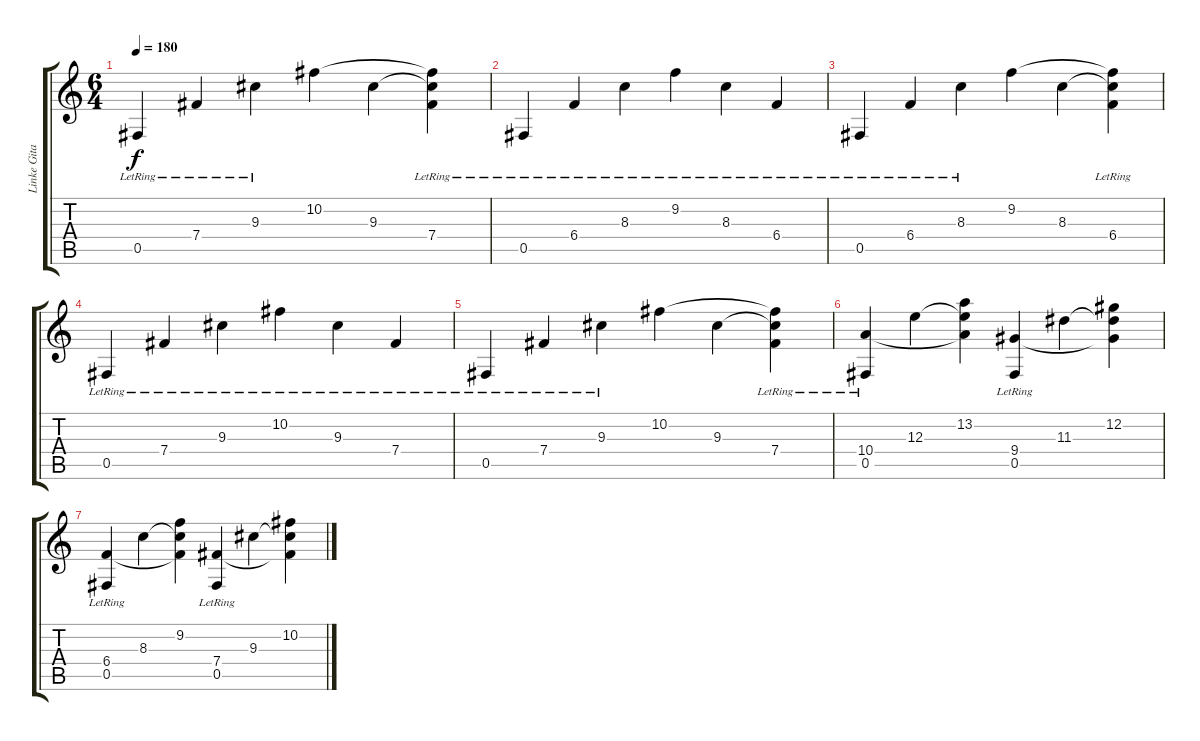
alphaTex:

\track ("Linke Gitarre" "Linke Gita") {instrument distortionguitar}
\staff {score tabs}
\tuning (Db4 Ab3 E3 B2 Gb2 Db2) {hide}
\ts (6 4)
\tempo 180
\clef g2
\ks c
0.5{lr}.4{dy f} 7.4{lr}.4 9.3{lr}.4 10.2.4 9.3.4 (10.2{t} 9.3{t} 7.4{lr}).4 |
0.5{lr}.4{volume 8} 6.4{lr}.4 8.3{lr}.4 9.2{lr}.4 8.3{lr}.4 6.4{lr}.4 |
0.5{lr}.4 6.4{lr}.4 8.3{lr}.4 9.2.4 8.3.4 (9.2{t} 8.3{t} 6.4{lr}).4 |
0.5{lr}.4{volume 5} 7.4{lr}.4 9.3{lr}.4 10.2{lr}.4 9.3{lr}.4 7.4{lr}.4 |
0.5{lr}.4 7.4{lr}.4 9.3{lr}.4 10.2.4 9.3.4 (10.2{t} 9.3{t} 7.4{lr}).4 |
(10.4 0.5{lr}).4{volume 0} 12.3.4 (13.2 12.3{t} 10.4{t}).4 (9.4 0.5{lr}).4 11.3.4 (12.2 11.3{t} 9.4{t}).4 |
(6.4 0.5{lr}).4 8.3.4 (9.2 8.3{t} 6.4{t}).4 (7.4 0.5{lr}).4 9.3.4 (10.2 9.3{t} 7.4{t}).4
